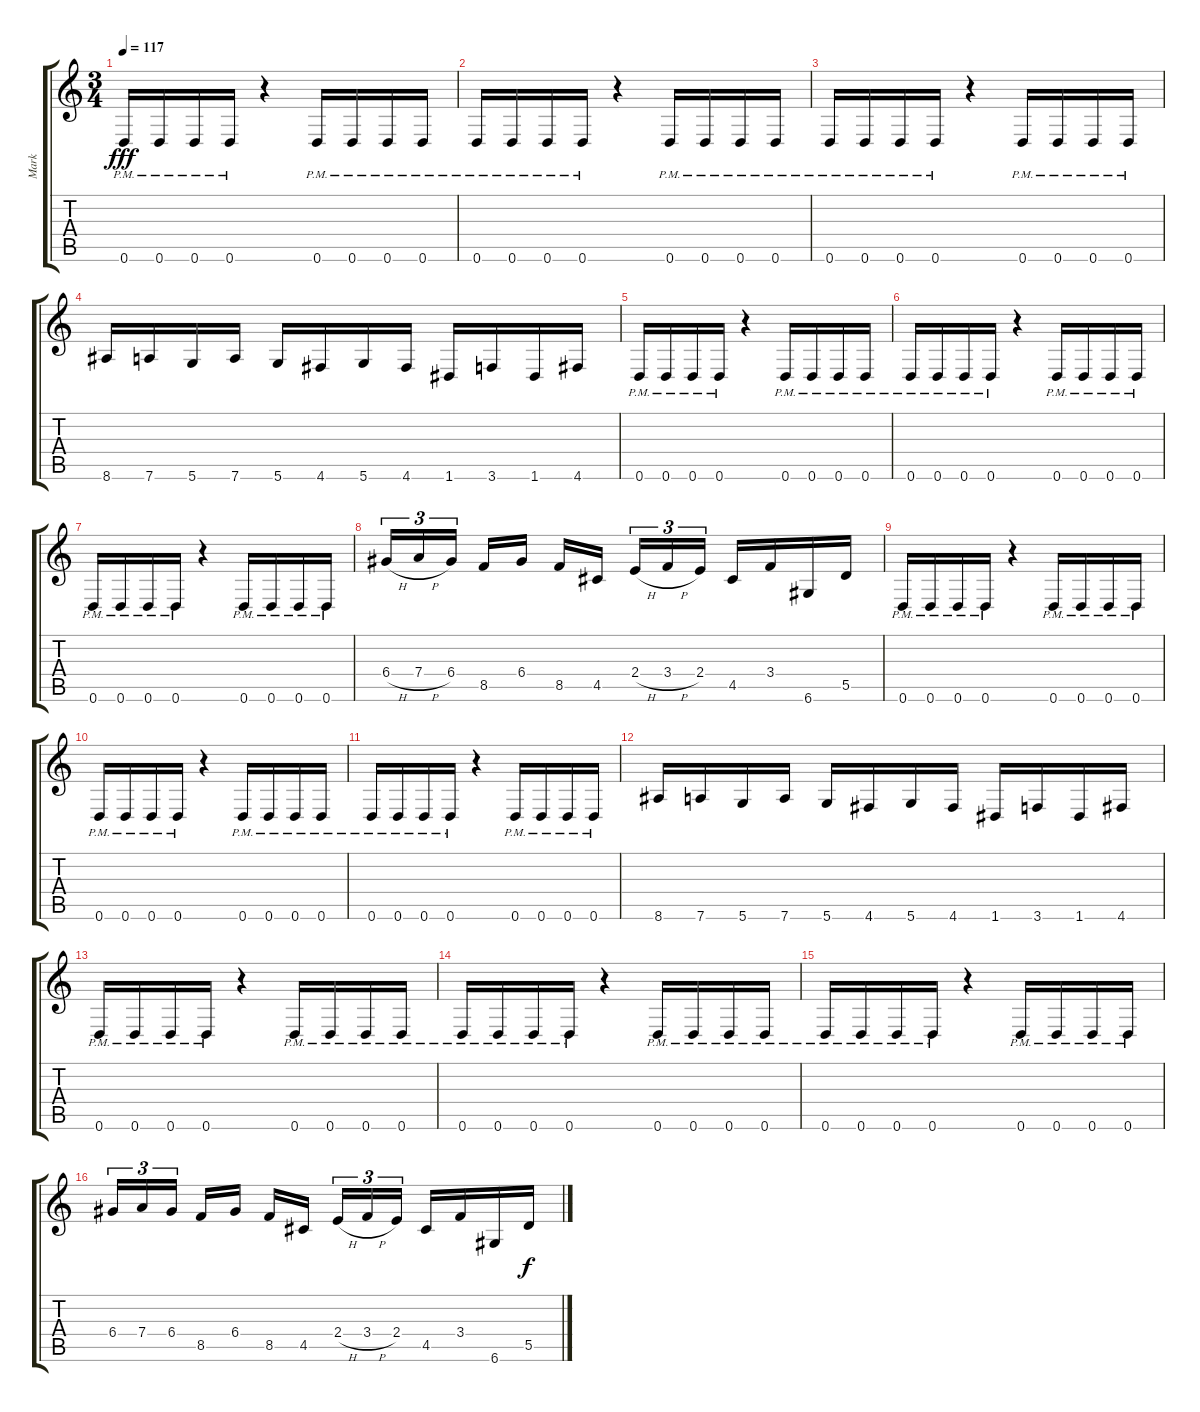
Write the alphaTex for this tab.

\track ("Mark" "Mark") {instrument distortionguitar}
\staff {score tabs}
\tuning (E4 B3 G3 D3 A2 D2) {hide}
\ts (3 4)
\tempo 117
\clef g2
\ks c
0.6{pm}.16{dy fff} 0.6{pm}.16 0.6{pm}.16 0.6{pm}.16 r.4 0.6{pm}.16 0.6{pm}.16 0.6{pm}.16 0.6{pm}.16 |
0.6{pm}.16 0.6{pm}.16 0.6{pm}.16 0.6{pm}.16 r.4 0.6{pm}.16 0.6{pm}.16 0.6{pm}.16 0.6{pm}.16 |
0.6{pm}.16 0.6{pm}.16 0.6{pm}.16 0.6{pm}.16 r.4 0.6{pm}.16 0.6{pm}.16 0.6{pm}.16 0.6{pm}.16 |
8.6.16 7.6.16 5.6.16 7.6.16 5.6.16 4.6.16 5.6.16 4.6.16 1.6.16 3.6.16 1.6.16 4.6.16 |
0.6{pm}.16 0.6{pm}.16 0.6{pm}.16 0.6{pm}.16 r.4 0.6{pm}.16 0.6{pm}.16 0.6{pm}.16 0.6{pm}.16 |
0.6{pm}.16 0.6{pm}.16 0.6{pm}.16 0.6{pm}.16 r.4 0.6{pm}.16 0.6{pm}.16 0.6{pm}.16 0.6{pm}.16 |
0.6{pm}.16 0.6{pm}.16 0.6{pm}.16 0.6{pm}.16 r.4 0.6{pm}.16 0.6{pm}.16 0.6{pm}.16 0.6{pm}.16 |
6.4{h}.16{tu (3 2)} 7.4{h}.16{tu (3 2)} 6.4.16{tu (3 2) beam splitsecondary} 8.5.16 6.4.16 8.5.16 4.5.16{beam splitsecondary} 2.4{h}.16{tu (3 2)} 3.4{h}.16{tu (3 2)} 2.4.16{tu (3 2)} 4.5.16 3.4.16 6.6.16 5.5.16 |
0.6{pm}.16 0.6{pm}.16 0.6{pm}.16 0.6{pm}.16 r.4 0.6{pm}.16 0.6{pm}.16 0.6{pm}.16 0.6{pm}.16 |
0.6{pm}.16 0.6{pm}.16 0.6{pm}.16 0.6{pm}.16 r.4 0.6{pm}.16 0.6{pm}.16 0.6{pm}.16 0.6{pm}.16 |
0.6{pm}.16 0.6{pm}.16 0.6{pm}.16 0.6{pm}.16 r.4 0.6{pm}.16 0.6{pm}.16 0.6{pm}.16 0.6{pm}.16 |
8.6.16 7.6.16 5.6.16 7.6.16 5.6.16 4.6.16 5.6.16 4.6.16 1.6.16 3.6.16 1.6.16 4.6.16 |
0.6{pm}.16 0.6{pm}.16 0.6{pm}.16 0.6{pm}.16 r.4 0.6{pm}.16 0.6{pm}.16 0.6{pm}.16 0.6{pm}.16 |
0.6{pm}.16 0.6{pm}.16 0.6{pm}.16 0.6{pm}.16 r.4 0.6{pm}.16 0.6{pm}.16 0.6{pm}.16 0.6{pm}.16 |
0.6{pm}.16 0.6{pm}.16 0.6{pm}.16 0.6{pm}.16 r.4 0.6{pm}.16 0.6{pm}.16 0.6{pm}.16 0.6{pm}.16 |
6.4.16{tu (3 2)} 7.4.16{tu (3 2)} 6.4.16{tu (3 2) beam splitsecondary} 8.5.16 6.4.16 8.5.16 4.5.16{beam splitsecondary} 2.4{h}.16{tu (3 2)} 3.4{h}.16{tu (3 2)} 2.4.16{tu (3 2)} 4.5.16 3.4.16 6.6.16 5.5.16{dy f}
